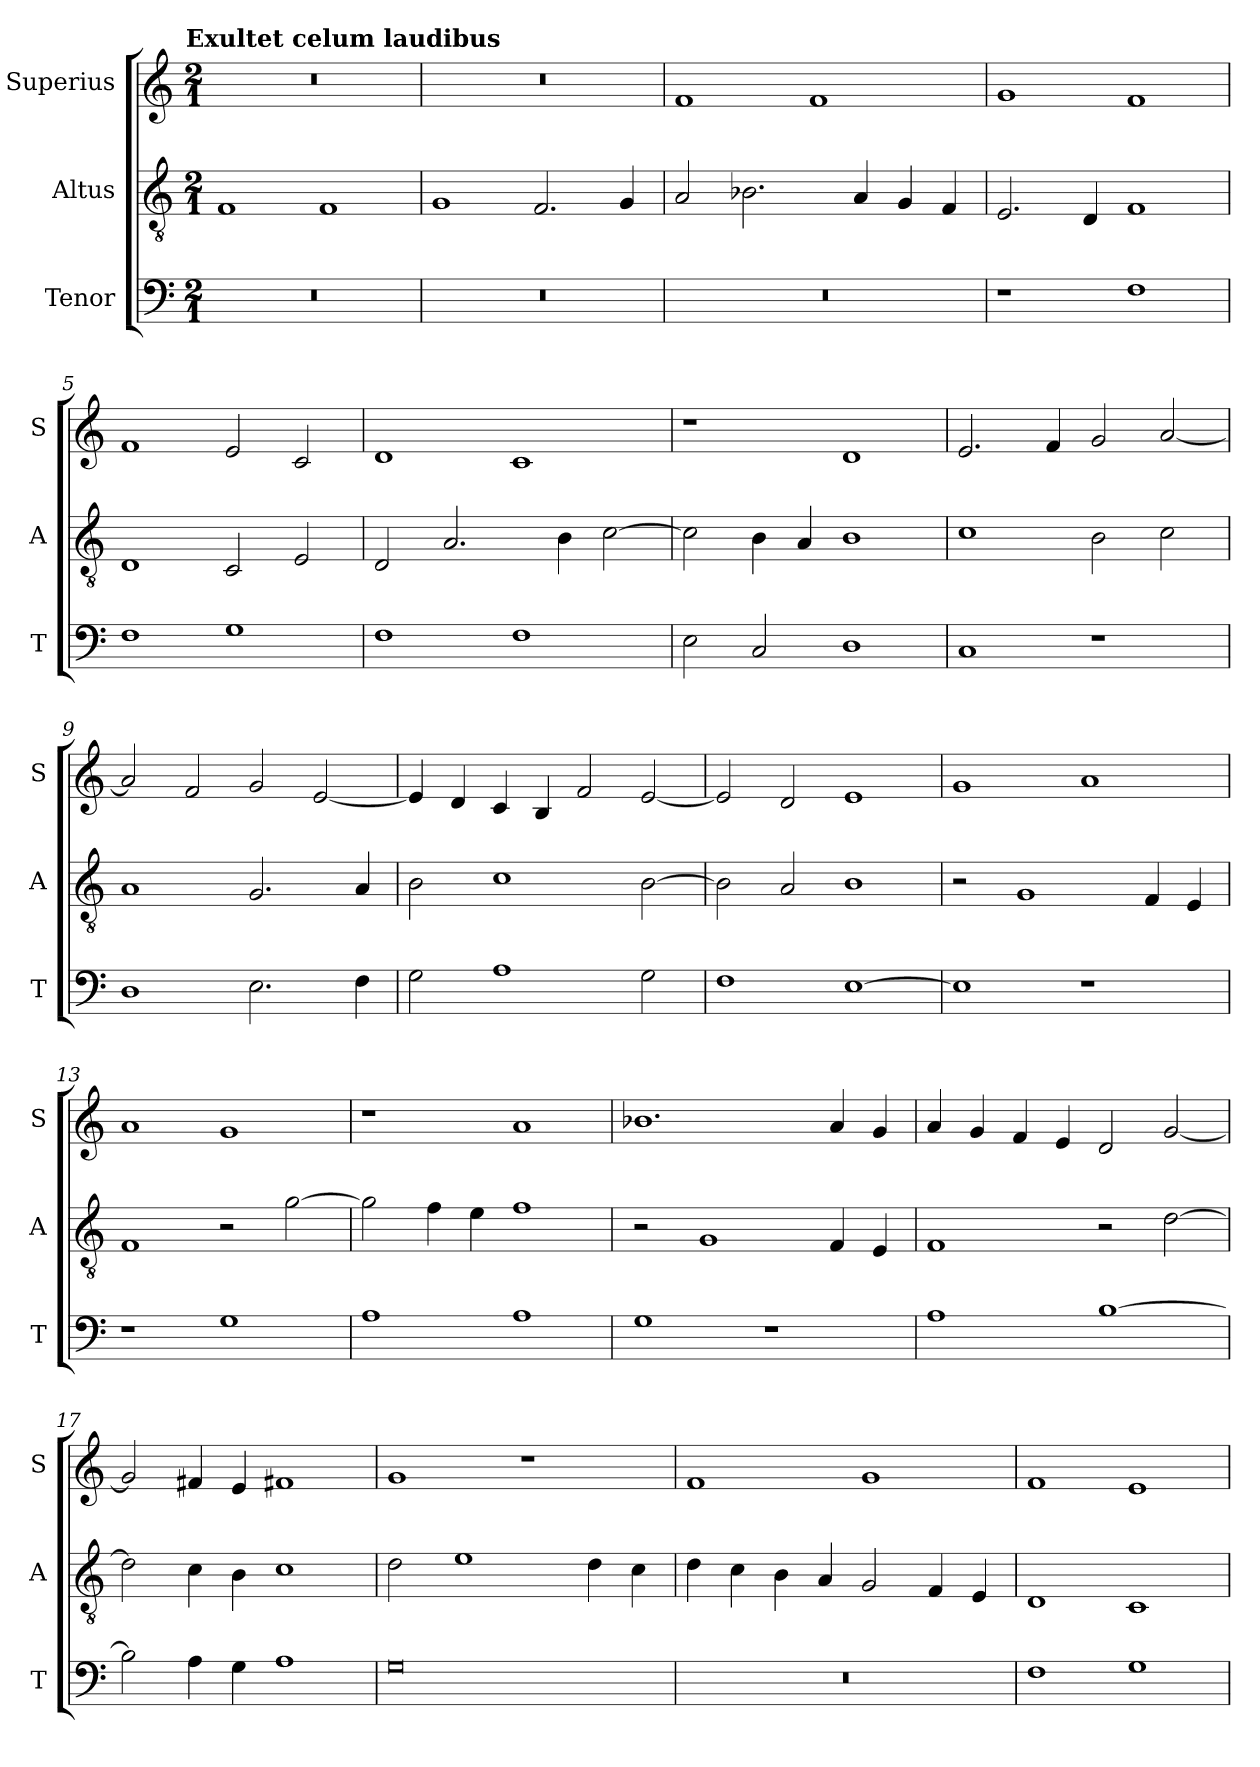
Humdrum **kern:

**kern	**kern	**kern
*part3	*part2	*part1
*staff3	*staff2	*staff1
*I"Tenor	*I"Altus	*I"Superius
*I'T	*I'A	*I'S
*clefF4	*clefGv2	*clefG2
*k[]	*k[]	*k[]
!!LO:TX:omd:t=Exultet celum laudibus
*M2/1	*M2/1	*M2/1
=1	=1	=1
0r	1F	0r
.	1F	.
=2	=2	=2
0r	1G	0r
.	2.F/	.
.	4G/	.
=3	=3	=3
0r	2A/	1f
.	2.B-X\	.
.	.	1f
.	4A/	.
.	4G/	.
.	4F/	.
=4	=4	=4
1r	2.E/	1g
.	4D/	.
1F	1F	1f
=5	=5	=5
1F	1D	1f
1G	2C/	2e/
.	2E/	2c/
=6	=6	=6
1F	2D/	1d
.	2.A/	.
1F	.	1c
.	4B\	.
.	[2c\	.
=7	=7	=7
2E\	2c\]	1r
2C/	4B\	.
.	4A/	.
1D	1B	1d
=8	=8	=8
1C	1c	2.e/
.	.	4f/
1r	2B\	2g/
.	2c\	[2a/
=9	=9	=9
1D	1A	2a/]
.	.	2f/
2.E\	2.G/	2g/
.	.	[2e/
4F\	4A/	.
=10	=10	=10
2G\	2B\	4e/]
.	.	4d/
1A	1c	4c/
.	.	4B/
.	.	2f/
2G\	[2B\	[2e/
=11	=11	=11
1F	2B\]	2e/]
.	2A/	2d/
[1E	1B	1e
=12	=12	=12
1E]	2r	1g
.	1G	.
1r	.	1a
.	4F/	.
.	4E/	.
=13	=13	=13
1r	1F	1a
1G	2r	1g
.	[2g\	.
=14	=14	=14
1A	2g\]	1r
.	4f\	.
.	4e\	.
1A	1f	1a
=15	=15	=15
1G	2r	1.b-X
.	1G	.
1r	.	.
.	4F/	4a/
.	4E/	4g/
=16	=16	=16
1A	1F	4a/
.	.	4g/
.	.	4f/
.	.	4e/
[1B	2r	2d/
.	[2d\	[2g/
=17	=17	=17
2B\]	2d\]	2g/]
4A\	4c\	4f#X/
4G\	4B\	4e/
1A	1c	1f#X
=18	=18	=18
0G	2d\	1g
.	1e	.
.	.	1r
.	4d\	.
.	4c\	.
=19	=19	=19
0r	4d\	1f
.	4c\	.
.	4B\	.
.	4A/	.
.	2G/	1g
.	4F/	.
.	4E/	.
=20	=20	=20
1F	1D	1f
1G	1C	1e
=	=	=
*-	*-	*-
